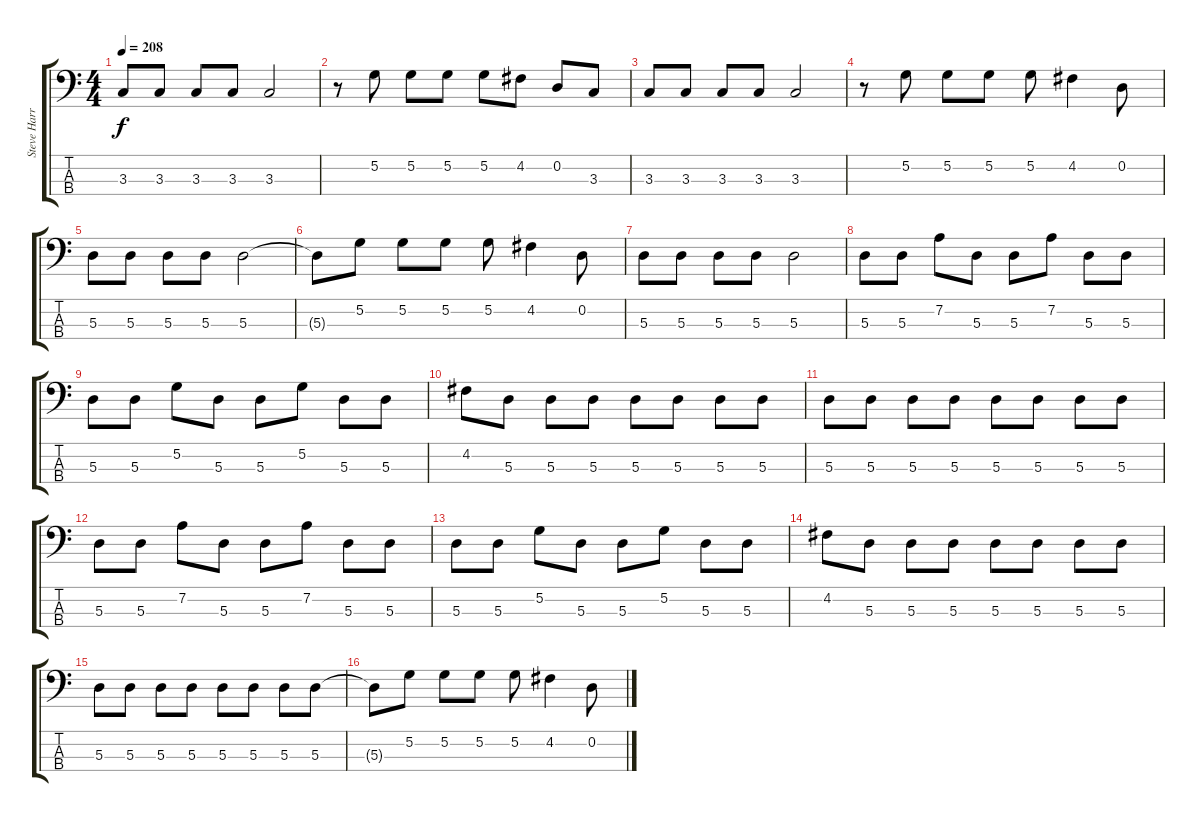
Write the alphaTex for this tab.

\track ("Steve Harris" "Steve Harr") {instrument electricbasspick}
\staff {score tabs}
\tuning (G2 D2 A1 E1) {hide}
\ts (4 4)
\tempo 208
\clef f4
\ks c
3.3.8{dy f} 3.3.8 3.3.8 3.3.8 3.3.2 |
r.8 5.2.8 5.2.8 5.2.8 5.2.8 4.2.8 0.2.8 3.3.8 |
3.3.8 3.3.8 3.3.8 3.3.8 3.3.2 |
r.8 5.2.8 5.2.8 5.2.8 5.2.8 4.2.4 0.2.8 |
5.3.8 5.3.8 5.3.8 5.3.8 5.3.2 |
5.3{t}.8 5.2.8 5.2.8 5.2.8 5.2.8 4.2.4 0.2.8 |
5.3.8 5.3.8 5.3.8 5.3.8 5.3.2 |
5.3.8 5.3.8 7.2.8 5.3.8 5.3.8 7.2.8 5.3.8 5.3.8 |
5.3.8 5.3.8 5.2.8 5.3.8 5.3.8 5.2.8 5.3.8 5.3.8 |
4.2.8 5.3.8 5.3.8 5.3.8 5.3.8 5.3.8 5.3.8 5.3.8 |
5.3.8 5.3.8 5.3.8 5.3.8 5.3.8 5.3.8 5.3.8 5.3.8 |
5.3.8 5.3.8 7.2.8 5.3.8 5.3.8 7.2.8 5.3.8 5.3.8 |
5.3.8 5.3.8 5.2.8 5.3.8 5.3.8 5.2.8 5.3.8 5.3.8 |
4.2.8 5.3.8 5.3.8 5.3.8 5.3.8 5.3.8 5.3.8 5.3.8 |
5.3.8 5.3.8 5.3.8 5.3.8 5.3.8 5.3.8 5.3.8 5.3.8 |
5.3{t}.8 5.2.8 5.2.8 5.2.8 5.2.8 4.2.4 0.2.8
